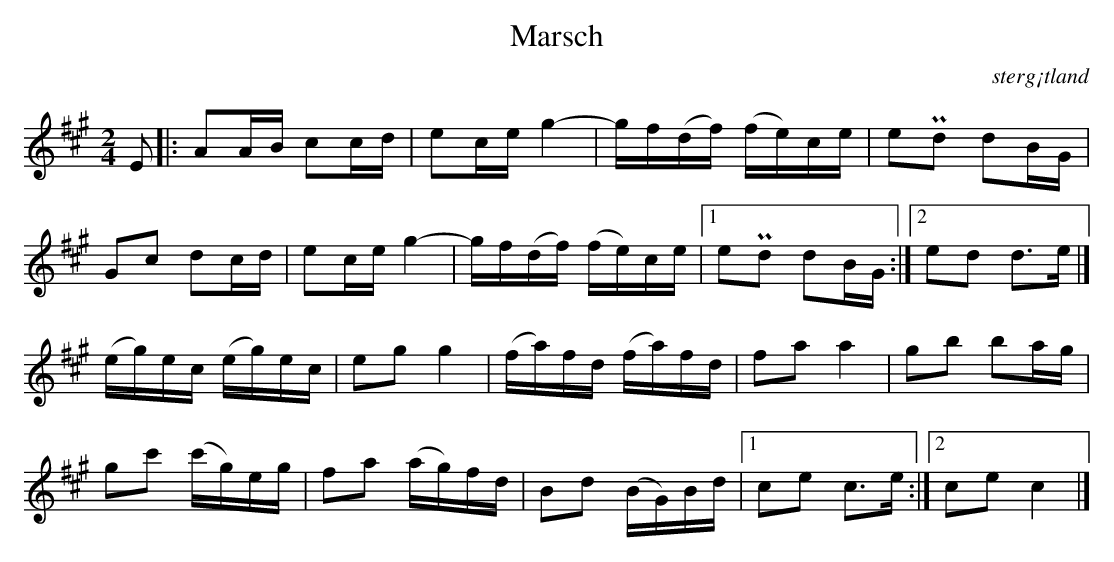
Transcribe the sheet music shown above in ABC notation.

X:1
T:Marsch
O: sterg¡tland
M: 2/4
L: 1/16
K: Amoll
E2 |: A2AB c2cd | e2ce g4- | gf(df) (fe)ce | e2Pd2 d2BG |
G2c2 d2cd | e2ce g4- | gf(df) (fe)ce |1 e2Pd2 d2BG :|2 e2d2 d2>e2 |]
(eg)ec (eg)ec | e2g2 g4 | (fa)fd (fa)fd | f2a2 a4 | g2b2 b2ag |
g2c'2 (c'g)eg | f2a2 (ag)fd | B2d2 (BG)Bd |1 c2e2 c2>e2 :|2 c2e2 c4 |]
